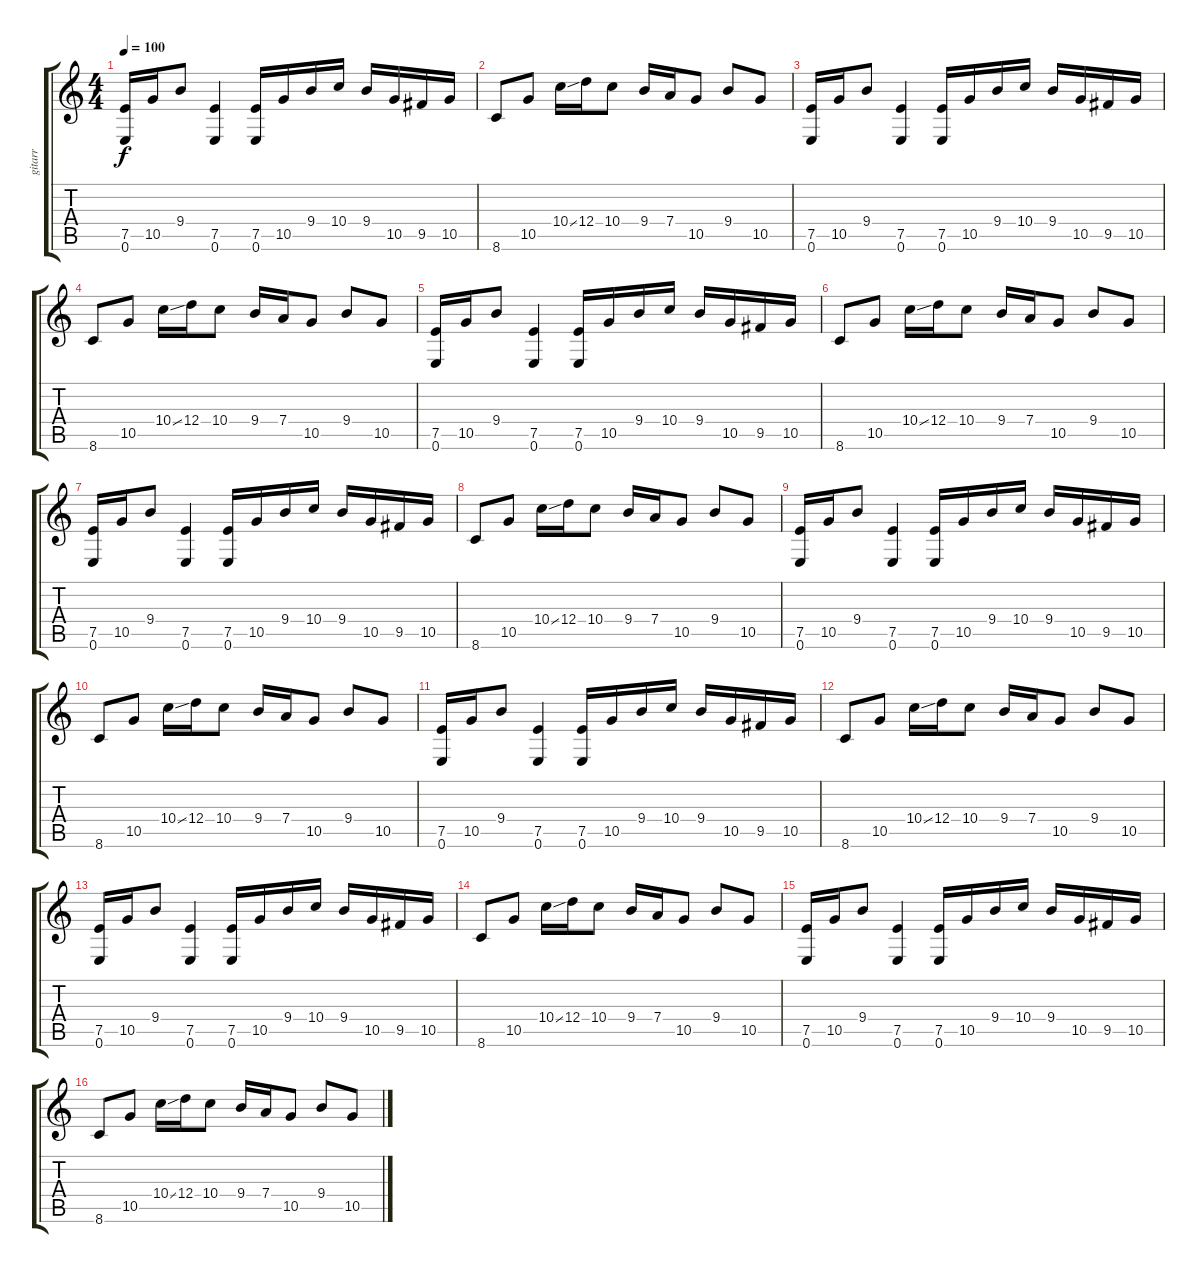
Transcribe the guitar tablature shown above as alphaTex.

\track ("gitarr" "gitarr") {instrument overdrivenguitar}
\staff {score tabs}
\tuning (E4 B3 G3 D3 A2 E2) {hide}
\ts (4 4)
\tempo 100
\clef g2
\ks c
(7.5 0.6).16{dy f} 10.5.16 9.4.8 (7.5 0.6).4 (7.5 0.6).16 10.5.16 9.4.16 10.4.16 9.4.16 10.5.16 9.5.16 10.5.16 |
8.6.8 10.5.8 10.4{ss}.16 12.4.16 10.4.8 9.4.16 7.4.16 10.5.8 9.4.8 10.5.8 |
(7.5 0.6).16 10.5.16 9.4.8 (7.5 0.6).4 (7.5 0.6).16 10.5.16 9.4.16 10.4.16 9.4.16 10.5.16 9.5.16 10.5.16 |
8.6.8 10.5.8 10.4{ss}.16 12.4.16 10.4.8 9.4.16 7.4.16 10.5.8 9.4.8 10.5.8 |
(7.5 0.6).16 10.5.16 9.4.8 (7.5 0.6).4 (7.5 0.6).16 10.5.16 9.4.16 10.4.16 9.4.16 10.5.16 9.5.16 10.5.16 |
8.6.8 10.5.8 10.4{ss}.16 12.4.16 10.4.8 9.4.16 7.4.16 10.5.8 9.4.8 10.5.8 |
(7.5 0.6).16 10.5.16 9.4.8 (7.5 0.6).4 (7.5 0.6).16 10.5.16 9.4.16 10.4.16 9.4.16 10.5.16 9.5.16 10.5.16 |
8.6.8 10.5.8 10.4{ss}.16 12.4.16 10.4.8 9.4.16 7.4.16 10.5.8 9.4.8 10.5.8 |
(7.5 0.6).16 10.5.16 9.4.8 (7.5 0.6).4 (7.5 0.6).16 10.5.16 9.4.16 10.4.16 9.4.16 10.5.16 9.5.16 10.5.16 |
8.6.8 10.5.8 10.4{ss}.16 12.4.16 10.4.8 9.4.16 7.4.16 10.5.8 9.4.8 10.5.8 |
(7.5 0.6).16 10.5.16 9.4.8 (7.5 0.6).4 (7.5 0.6).16 10.5.16 9.4.16 10.4.16 9.4.16 10.5.16 9.5.16 10.5.16 |
8.6.8 10.5.8 10.4{ss}.16 12.4.16 10.4.8 9.4.16 7.4.16 10.5.8 9.4.8 10.5.8 |
(7.5 0.6).16 10.5.16 9.4.8 (7.5 0.6).4 (7.5 0.6).16 10.5.16 9.4.16 10.4.16 9.4.16 10.5.16 9.5.16 10.5.16 |
8.6.8 10.5.8 10.4{ss}.16 12.4.16 10.4.8 9.4.16 7.4.16 10.5.8 9.4.8 10.5.8 |
(7.5 0.6).16 10.5.16 9.4.8 (7.5 0.6).4 (7.5 0.6).16 10.5.16 9.4.16 10.4.16 9.4.16 10.5.16 9.5.16 10.5.16 |
8.6.8 10.5.8 10.4{ss}.16 12.4.16 10.4.8 9.4.16 7.4.16 10.5.8 9.4.8 10.5.8
